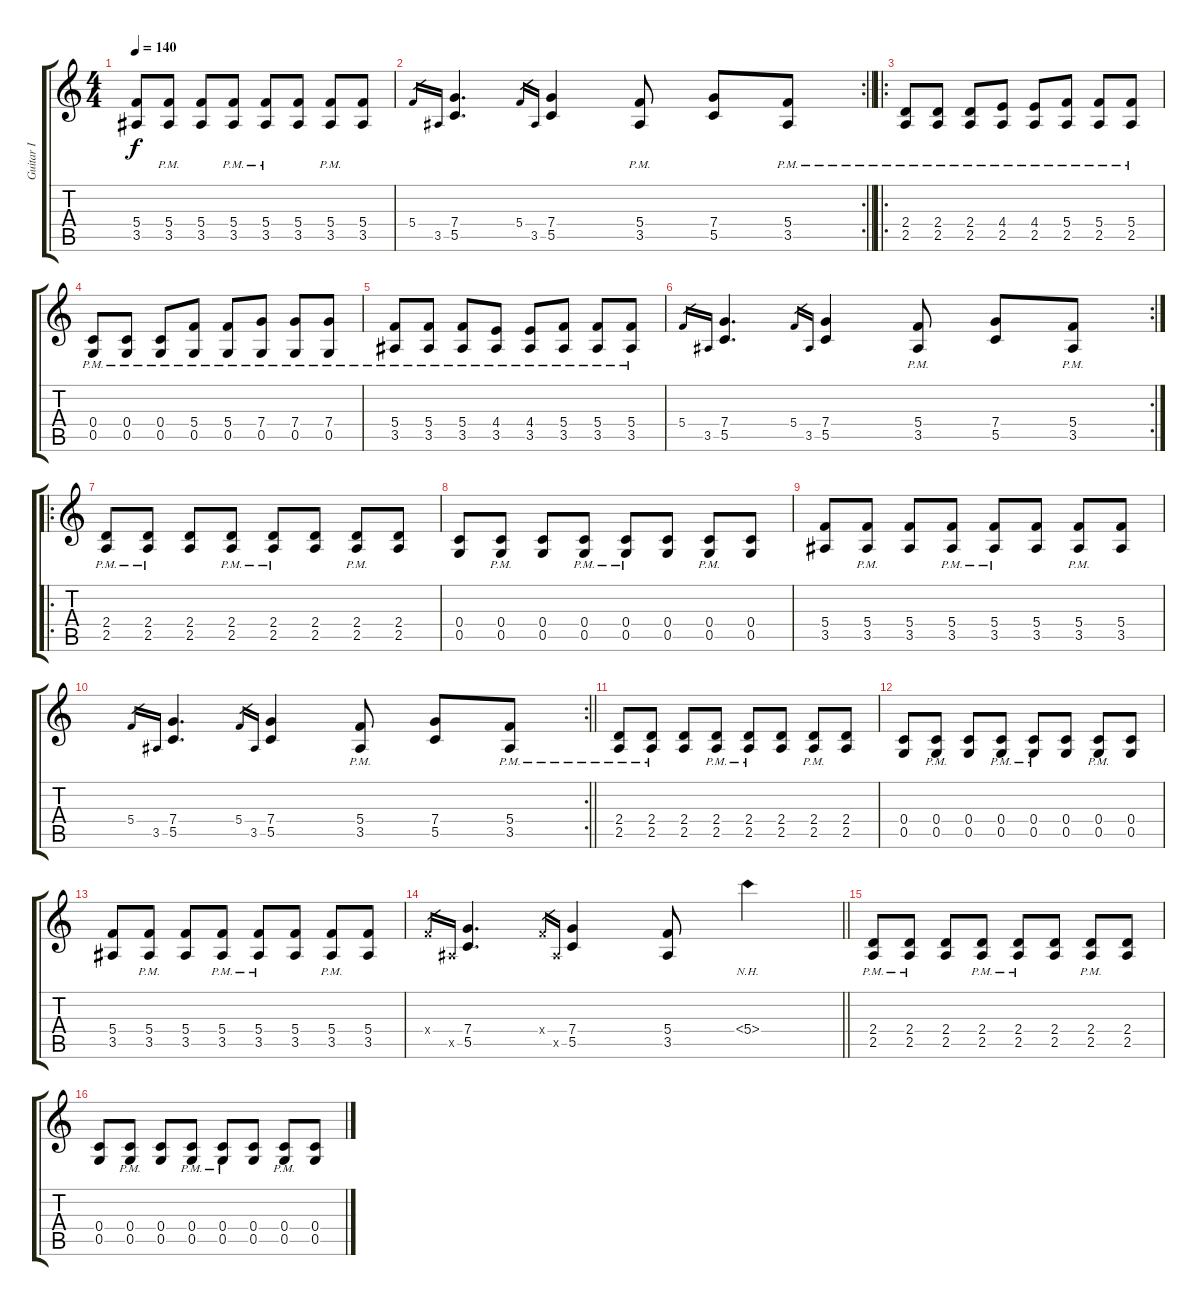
\track ("Guitar I" "Guitar I") {instrument acousticguitarsteel}
\staff {score tabs}
\tuning (D4 A3 F3 C3 G2 D2) {hide}
\ts (4 4)
\tempo 140
\clef g2
\ks c
(5.4 3.5).8{dy f} (5.4{pm} 3.5{pm}).8 (5.4 3.5).8 (5.4{pm} 3.5{pm}).8 (5.4{pm} 3.5{pm}).8 (5.4 3.5).8 (5.4{pm} 3.5{pm}).8 (5.4 3.5).8 |
\rc 2
\barLineRight lightlight
5.4.16{gr} 3.5.16{gr} (7.4 5.5).4{d} 5.4.16{gr} 3.5.16{gr} (7.4 5.5).4 (5.4{pm} 3.5{pm}).8 (7.4 5.5).8 (5.4{pm} 3.5{pm}).8 |
\ro
(2.4{pm} 2.5{pm}).8 (2.4{pm} 2.5{pm}).8 (2.4{pm} 2.5{pm}).8 (4.4{pm} 2.5{pm}).8 (4.4{pm} 2.5{pm}).8 (5.4{pm} 2.5{pm}).8 (5.4{pm} 2.5{pm}).8 (5.4{pm} 2.5{pm}).8 |
(0.4{pm} 0.5{pm}).8 (0.4{pm} 0.5{pm}).8 (0.4{pm} 0.5{pm}).8 (5.4{pm} 0.5{pm}).8 (5.4{pm} 0.5{pm}).8 (7.4{pm} 0.5{pm}).8 (7.4{pm} 0.5{pm}).8 (7.4{pm} 0.5{pm}).8 |
(5.4{pm} 3.5{pm}).8 (5.4{pm} 3.5{pm}).8 (5.4{pm} 3.5{pm}).8 (4.4{pm} 3.5{pm}).8 (4.4{pm} 3.5{pm}).8 (5.4{pm} 3.5{pm}).8 (5.4{pm} 3.5{pm}).8 (5.4{pm} 3.5{pm}).8 |
\rc 2
5.4.16{gr} 3.5.16{gr} (7.4 5.5).4{d} 5.4.16{gr} 3.5.16{gr} (7.4 5.5).4 (5.4{pm} 3.5{pm}).8 (7.4 5.5).8 (5.4{pm} 3.5{pm}).8 |
\ro
(2.4{pm} 2.5{pm}).8 (2.4{pm} 2.5{pm}).8 (2.4 2.5).8 (2.4{pm} 2.5{pm}).8 (2.4{pm} 2.5{pm}).8 (2.4 2.5).8 (2.4{pm} 2.5{pm}).8 (2.4 2.5).8 |
(0.4 0.5).8 (0.4{pm} 0.5{pm}).8 (0.4 0.5).8 (0.4{pm} 0.5{pm}).8 (0.4{pm} 0.5{pm}).8 (0.4 0.5).8 (0.4{pm} 0.5{pm}).8 (0.4 0.5).8 |
(5.4 3.5).8 (5.4{pm} 3.5{pm}).8 (5.4 3.5).8 (5.4{pm} 3.5{pm}).8 (5.4{pm} 3.5{pm}).8 (5.4 3.5).8 (5.4{pm} 3.5{pm}).8 (5.4 3.5).8 |
\rc 2
\barLineRight lightlight
5.4.16{gr} 3.5.16{gr} (7.4 5.5).4{d} 5.4.16{gr} 3.5.16{gr} (7.4 5.5).4 (5.4{pm} 3.5{pm}).8 (7.4 5.5).8 (5.4{pm} 3.5{pm}).8 |
(2.4{pm} 2.5{pm}).8 (2.4{pm} 2.5{pm}).8 (2.4 2.5).8 (2.4{pm} 2.5{pm}).8 (2.4{pm} 2.5{pm}).8 (2.4 2.5).8 (2.4{pm} 2.5{pm}).8 (2.4 2.5).8 |
(0.4 0.5).8 (0.4{pm} 0.5{pm}).8 (0.4 0.5).8 (0.4{pm} 0.5{pm}).8 (0.4{pm} 0.5{pm}).8 (0.4 0.5).8 (0.4{pm} 0.5{pm}).8 (0.4 0.5).8 |
(5.4 3.5).8 (5.4{pm} 3.5{pm}).8 (5.4 3.5).8 (5.4{pm} 3.5{pm}).8 (5.4{pm} 3.5{pm}).8 (5.4 3.5).8 (5.4{pm} 3.5{pm}).8 (5.4 3.5).8 |
\barLineRight lightlight
5.4{x}.16{gr} 3.5{x}.16{gr} (7.4 5.5).4{d} 5.4{x}.16{gr} 3.5{x}.16{gr} (7.4 5.5).4 (5.4 3.5).8 5.4{nh}.4 |
(2.4{pm} 2.5{pm}).8 (2.4{pm} 2.5{pm}).8 (2.4 2.5).8 (2.4{pm} 2.5{pm}).8 (2.4{pm} 2.5{pm}).8 (2.4 2.5).8 (2.4{pm} 2.5{pm}).8 (2.4 2.5).8 |
(0.4 0.5).8 (0.4{pm} 0.5{pm}).8 (0.4 0.5).8 (0.4{pm} 0.5{pm}).8 (0.4{pm} 0.5{pm}).8 (0.4 0.5).8 (0.4{pm} 0.5{pm}).8 (0.4 0.5).8
